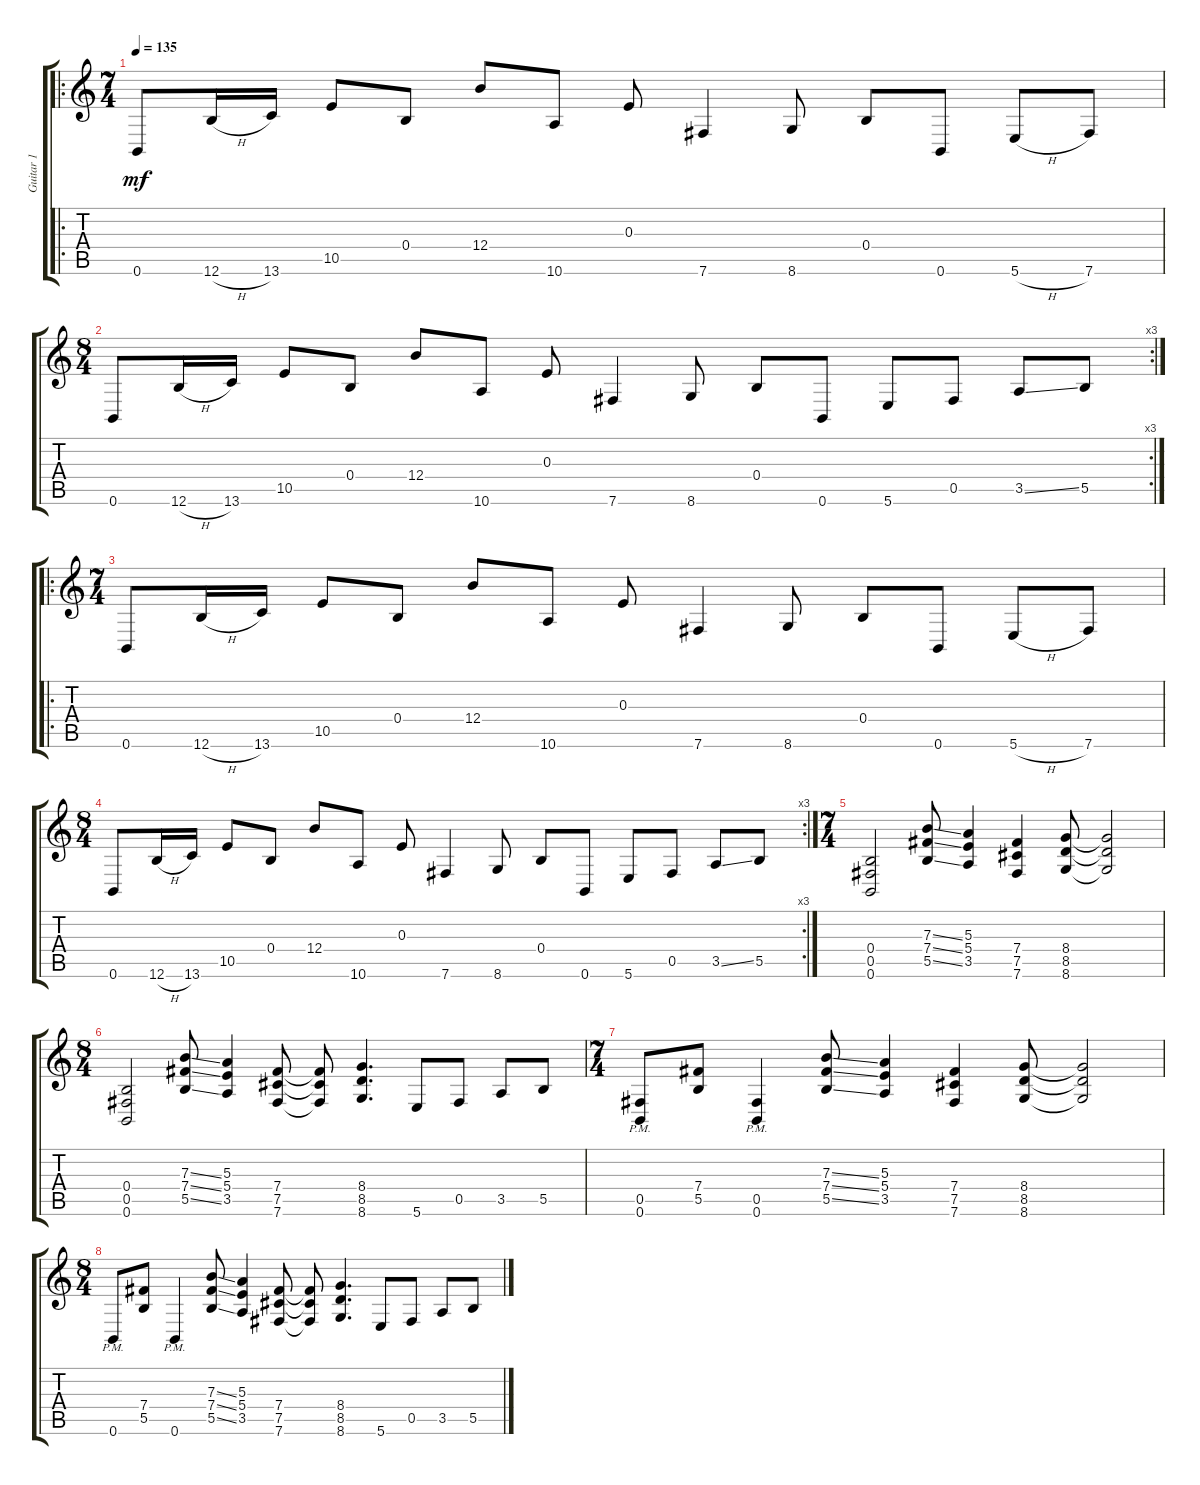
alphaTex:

\track ("Guitar 1" "Guitar 1") {instrument distortionguitar}
\staff {score tabs}
\tuning (Db4 Ab3 E3 B2 Gb2 B1) {hide}
\ro
\ts (7 4)
\tempo 135
\clef g2
\ks c
0.6.8{dy mf} 12.6{h}.16 13.6.16 10.5.8 0.4.8 12.4.8 10.6.8 0.3.8 7.6.4 8.6.8 0.4.8 0.6.8 5.6{h}.8 7.6.8 |
\rc 3
\ts (8 4)
0.6.8 12.6{h}.16 13.6.16 10.5.8 0.4.8 12.4.8 10.6.8 0.3.8 7.6.4 8.6.8 0.4.8 0.6.8 5.6.8 0.5.8 3.5{ss}.8 5.5.8 |
\ro
\ts (7 4)
0.6.8 12.6{h}.16 13.6.16 10.5.8 0.4.8 12.4.8 10.6.8 0.3.8 7.6.4 8.6.8 0.4.8 0.6.8 5.6{h}.8 7.6.8 |
\rc 3
\ts (8 4)
0.6.8 12.6{h}.16 13.6.16 10.5.8 0.4.8 12.4.8 10.6.8 0.3.8 7.6.4 8.6.8 0.4.8 0.6.8 5.6.8 0.5.8 3.5{ss}.8 5.5.8 |
\ts (7 4)
(0.4 0.5 0.6).2 (7.3{ss} 7.4{ss} 5.5{ss}).8 (5.3 5.4 3.5).4 (7.4 7.5 7.6).4 (8.4 8.5 8.6).8 (8.4{t} 8.5{t} 8.6{t}).2 |
\ts (8 4)
(0.4 0.5 0.6).2 (7.3{ss} 7.4{ss} 5.5{ss}).8 (5.3 5.4 3.5).4 (7.4 7.5 7.6).8 (7.4{t} 7.5{t} 7.6{t}).8 (8.4 8.5 8.6).4{d} 5.6.8 0.5.8 3.5.8 5.5.8 |
\ts (7 4)
(0.5{pm} 0.6{pm}).8 (7.4 5.5).8 (0.5{pm} 0.6{pm}).4 (7.3{ss} 7.4{ss} 5.5{ss}).8 (5.3 5.4 3.5).4 (7.4 7.5 7.6).4 (8.4 8.5 8.6).8 (8.4{t} 8.5{t} 8.6{t}).2 |
\ts (8 4)
0.6{pm}.8 (7.4 5.5).8 0.6{pm}.4 (7.3{ss} 7.4{ss} 5.5{ss}).8 (5.3 5.4 3.5).4 (7.4 7.5 7.6).8 (7.4{t} 7.5{t} 7.6{t}).8 (8.4 8.5 8.6).4{d} 5.6.8 0.5.8 3.5.8 5.5.8
